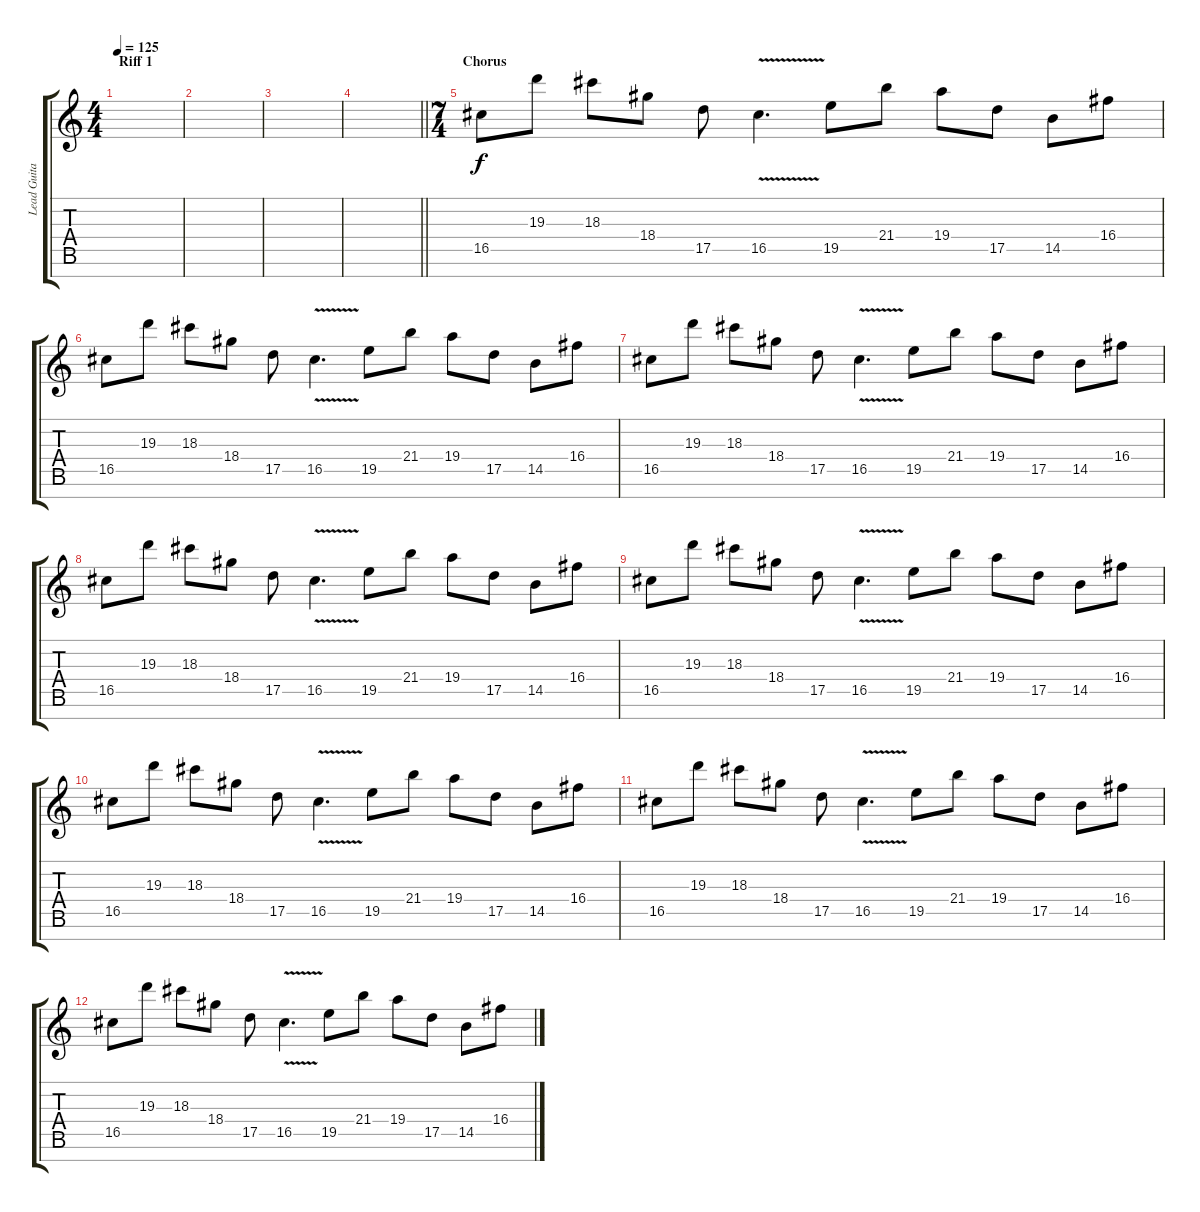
\track ("Lead Guitar" "Lead Guita") {instrument distortionguitar}
\staff {score tabs}
\tuning (E4 B3 G3 D3 A2 E2 B1) {hide}
\ts (4 4)
\section ("" "Riff 1")
\tempo 125
\clef g2
\ks c
|
|
|
\barLineRight lightlight
|
\ts (7 4)
\section ("" "Chorus")
16.5.8 19.3.8 18.3.8 18.4.8 17.5.8 16.5{v}.4{d} 19.5.8 21.4.8 19.4.8 17.5.8 14.5.8 16.4.8 |
16.5.8 19.3.8 18.3.8 18.4.8 17.5.8 16.5{v}.4{d} 19.5.8 21.4.8 19.4.8 17.5.8 14.5.8 16.4.8 |
16.5.8 19.3.8 18.3.8 18.4.8 17.5.8 16.5{v}.4{d} 19.5.8 21.4.8 19.4.8 17.5.8 14.5.8 16.4.8 |
16.5.8 19.3.8 18.3.8 18.4.8 17.5.8 16.5{v}.4{d} 19.5.8 21.4.8 19.4.8 17.5.8 14.5.8 16.4.8 |
16.5.8 19.3.8 18.3.8 18.4.8 17.5.8 16.5{v}.4{d} 19.5.8 21.4.8 19.4.8 17.5.8 14.5.8 16.4.8 |
16.5.8 19.3.8 18.3.8 18.4.8 17.5.8 16.5{v}.4{d} 19.5.8 21.4.8 19.4.8 17.5.8 14.5.8 16.4.8 |
16.5.8 19.3.8 18.3.8 18.4.8 17.5.8 16.5{v}.4{d} 19.5.8 21.4.8 19.4.8 17.5.8 14.5.8 16.4.8 |
16.5.8 19.3.8 18.3.8 18.4.8 17.5.8 16.5{v}.4{d} 19.5.8 21.4.8 19.4.8 17.5.8 14.5.8 16.4.8
